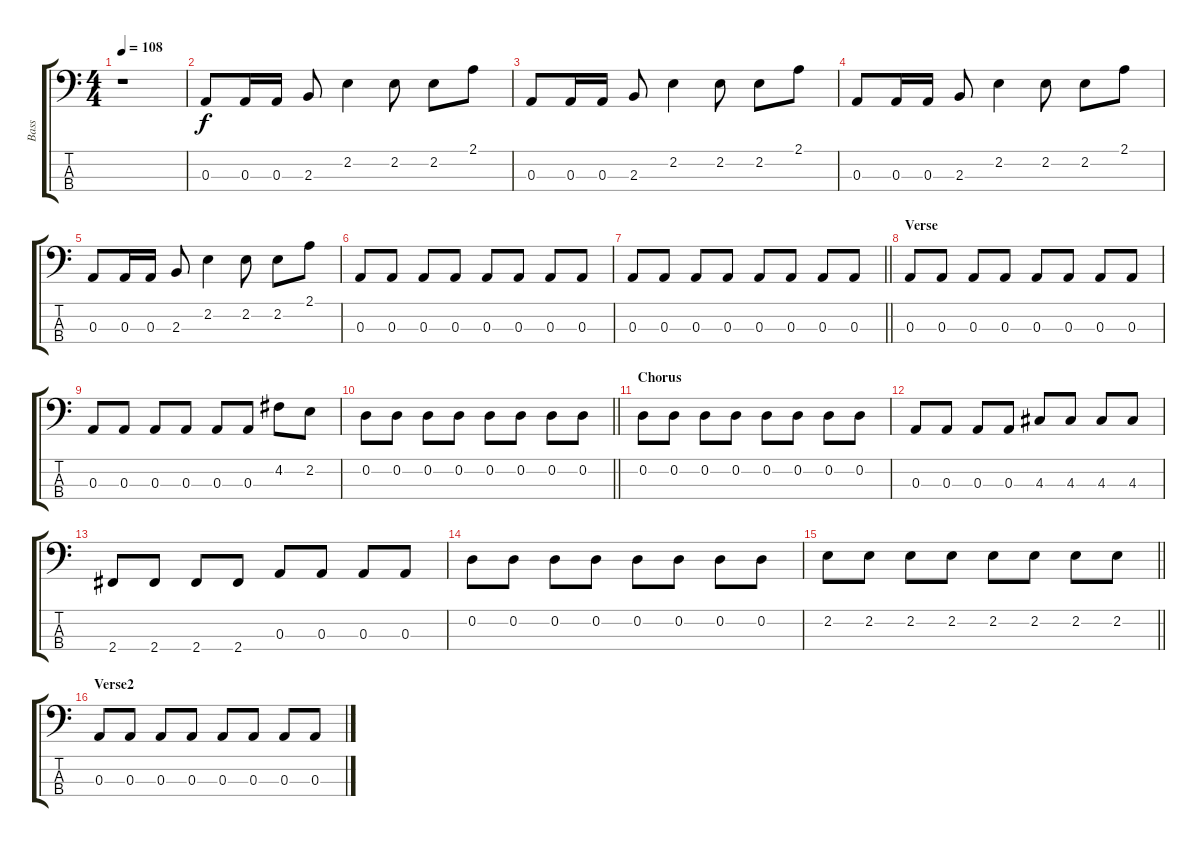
\track ("Bass" "Bass") {instrument electricbasspick}
\staff {score tabs}
\tuning (G2 D2 A1 E1) {hide}
\ts (4 4)
\tempo 108
\clef f4
\ks c
r.1{dy f instrument electricbasspick} |
0.3.8 0.3.16 0.3.16 2.3.8 2.2.4 2.2.8 2.2.8 2.1.8 |
0.3.8 0.3.16 0.3.16 2.3.8 2.2.4 2.2.8 2.2.8 2.1.8 |
0.3.8 0.3.16 0.3.16 2.3.8 2.2.4 2.2.8 2.2.8 2.1.8 |
0.3.8 0.3.16 0.3.16 2.3.8 2.2.4 2.2.8 2.2.8 2.1.8 |
0.3.8 0.3.8 0.3.8 0.3.8 0.3.8 0.3.8 0.3.8 0.3.8 |
\barLineRight lightlight
0.3.8 0.3.8 0.3.8 0.3.8 0.3.8 0.3.8 0.3.8 0.3.8 |
\section ("" "Verse")
0.3.8 0.3.8 0.3.8 0.3.8 0.3.8 0.3.8 0.3.8 0.3.8 |
0.3.8 0.3.8 0.3.8 0.3.8 0.3.8 0.3.8 4.2.8 2.2.8 |
\barLineRight lightlight
0.2.8 0.2.8 0.2.8 0.2.8 0.2.8 0.2.8 0.2.8 0.2.8 |
\section ("" "Chorus")
0.2.8 0.2.8 0.2.8 0.2.8 0.2.8 0.2.8 0.2.8 0.2.8 |
0.3.8 0.3.8 0.3.8 0.3.8 4.3.8 4.3.8 4.3.8 4.3.8 |
2.4.8 2.4.8 2.4.8 2.4.8 0.3.8 0.3.8 0.3.8 0.3.8 |
0.2.8 0.2.8 0.2.8 0.2.8 0.2.8 0.2.8 0.2.8 0.2.8 |
\barLineRight lightlight
2.2.8 2.2.8 2.2.8 2.2.8 2.2.8 2.2.8 2.2.8 2.2.8 |
\section ("" "Verse2")
0.3.8 0.3.8 0.3.8 0.3.8 0.3.8 0.3.8 0.3.8 0.3.8
